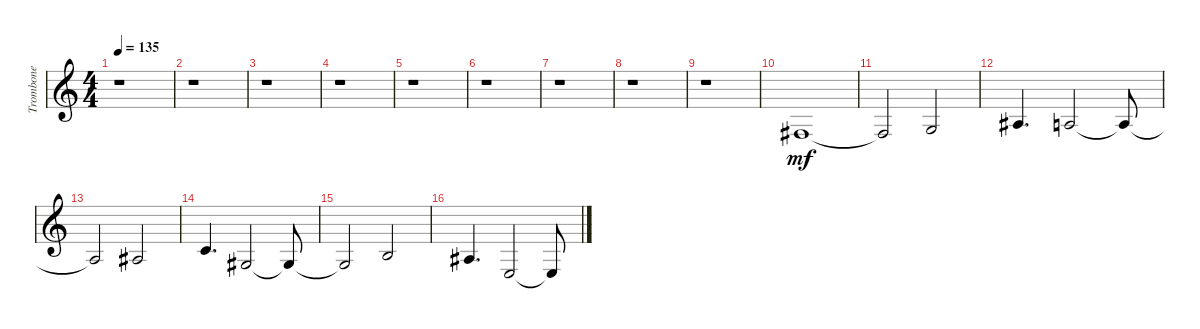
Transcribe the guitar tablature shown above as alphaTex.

\track ("Trombone" "Trombone") {instrument trombone}
\staff {score}
\tuning (E4 B3 G3 D3 A2 E2 B1) {hide}
\ts (4 4)
\tempo 135
\clef g2
\ks c
r.1{dy mf instrument trombone} |
r.1 |
r.1 |
r.1 |
r.1 |
r.1 |
r.1 |
r.1 |
r.1 |
4.4.1 |
4.4{t}.2 0.3.2 |
3.3.4{d} 2.3.2 2.3{t}.8 |
2.3{t}.2 3.3.2 |
1.2.4{d} 1.3.2 1.3{t}.8 |
1.3{t}.2 0.2.2 |
3.3.4{d} 2.4.2 2.4{t}.8
